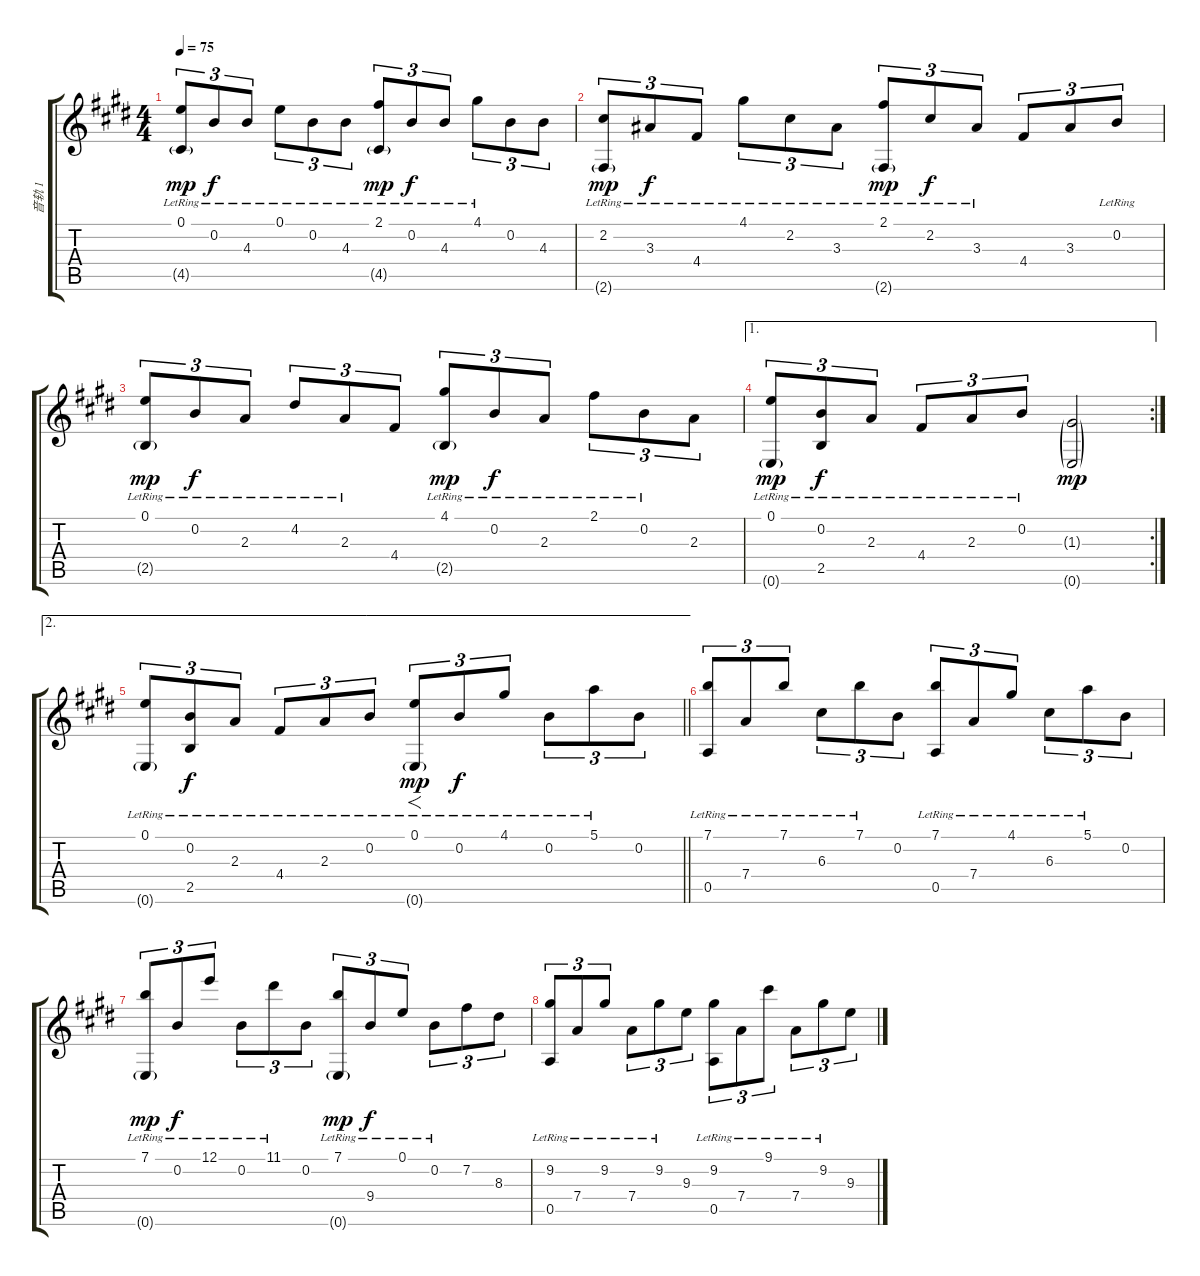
\track ("音轨 1" "音轨 1") {instrument acousticguitarnylon}
\staff {score tabs}
\tuning (E4 B3 G3 D3 A2 E2) {hide}
\ts (4 4)
\tempo 75
\clef g2
\ks e
(0.1{lr} 4.5{g lr}).8{tu (3 2) dy mp} 0.2{lr}.8{tu (3 2) dy f} 4.3{lr}.8{tu (3 2)} 0.1{lr}.8{tu (3 2)} 0.2{lr}.8{tu (3 2)} 4.3{lr}.8{tu (3 2)} (2.1{lr} 4.5{g lr}).8{tu (3 2) dy mp} 0.2{lr}.8{tu (3 2) dy f} 4.3{lr}.8{tu (3 2)} 4.1{lr}.8{tu (3 2)} 0.2.8{tu (3 2)} 4.3.8{tu (3 2)} |
(2.2{lr} 2.6{g lr}).8{tu (3 2) dy mp} 3.3{lr}.8{tu (3 2) dy f} 4.4{lr}.8{tu (3 2)} 4.1{lr}.8{tu (3 2)} 2.2{lr}.8{tu (3 2)} 3.3{lr}.8{tu (3 2)} (2.1{lr} 2.6{g lr}).8{tu (3 2) dy mp} 2.2{lr}.8{tu (3 2) dy f} 3.3{lr}.8{tu (3 2)} 4.4.8{tu (3 2)} 3.3.8{tu (3 2)} 0.2{lr}.8{tu (3 2)} |
(0.1{lr} 2.5{g lr}).8{tu (3 2) dy mp} 0.2{lr}.8{tu (3 2) dy f} 2.3{lr}.8{tu (3 2)} 4.2{lr}.8{tu (3 2)} 2.3{lr}.8{tu (3 2)} 4.4.8{tu (3 2)} (4.1{lr} 2.5{g lr}).8{tu (3 2) dy mp} 0.2{lr}.8{tu (3 2) dy f} 2.3{lr}.8{tu (3 2)} 2.1{lr}.8{tu (3 2)} 0.2{lr}.8{tu (3 2)} 2.3.8{tu (3 2)} |
\ae 1
\rc 2
(0.1{lr} 0.6{g lr}).8{tu (3 2) dy mp} (0.2{lr} 2.5{lr}).8{tu (3 2) dy f} 2.3{lr}.8{tu (3 2)} 4.4{lr}.8{tu (3 2)} 2.3{lr}.8{tu (3 2)} 0.2{lr}.8{tu (3 2)} (1.3{g} 0.6{g}).2{dy mp} |
\ae 2
\barLineRight lightlight
(0.1{lr} 0.6{g lr}).8{tu (3 2)} (0.2{lr} 2.5{lr}).8{tu (3 2) dy f} 2.3{lr}.8{tu (3 2)} 4.4{lr}.8{tu (3 2)} 2.3{lr}.8{tu (3 2)} 0.2{lr}.8{tu (3 2)} (0.1{lr} 0.6{g lr}).8{f tu (3 2) dy mp beam Up} 0.2{lr}.8{tu (3 2) dy f beam Up} 4.1{lr}.8{tu (3 2) beam Up} 0.2{lr}.8{tu (3 2)} 5.1{lr}.8{tu (3 2)} 0.2.8{tu (3 2)} |
(7.1{lr} 0.5{lr}).8{tu (3 2)} 7.4{lr}.8{tu (3 2)} 7.1{lr}.8{tu (3 2)} 6.3{lr}.8{tu (3 2)} 7.1{lr}.8{tu (3 2)} 0.2.8{tu (3 2)} (7.1{lr} 0.5{lr}).8{tu (3 2)} 7.4{lr}.8{tu (3 2)} 4.1{lr}.8{tu (3 2)} 6.3{lr}.8{tu (3 2)} 5.1{lr}.8{tu (3 2)} 0.2.8{tu (3 2)} |
(7.1{lr} 0.6{g lr}).8{tu (3 2) dy mp} 0.2{lr}.8{tu (3 2) dy f} 12.1{lr}.8{tu (3 2)} 0.2{lr}.8{tu (3 2)} 11.1{lr}.8{tu (3 2)} 0.2.8{tu (3 2)} (7.1{lr} 0.6{g lr}).8{tu (3 2) dy mp} 9.4{lr}.8{tu (3 2) dy f} 0.1{lr}.8{tu (3 2)} 0.2{lr}.8{tu (3 2)} 7.2.8{tu (3 2)} 8.3.8{tu (3 2)} |
(9.2{lr} 0.5{lr}).8{tu (3 2)} 7.4{lr}.8{tu (3 2)} 9.2{lr}.8{tu (3 2)} 7.4{lr}.8{tu (3 2)} 9.2{lr}.8{tu (3 2)} 9.3.8{tu (3 2)} (9.2{lr} 0.5{lr}).8{tu (3 2)} 7.4{lr}.8{tu (3 2)} 9.1{lr}.8{tu (3 2)} 7.4{lr}.8{tu (3 2)} 9.2{lr}.8{tu (3 2)} 9.3.8{tu (3 2)}
